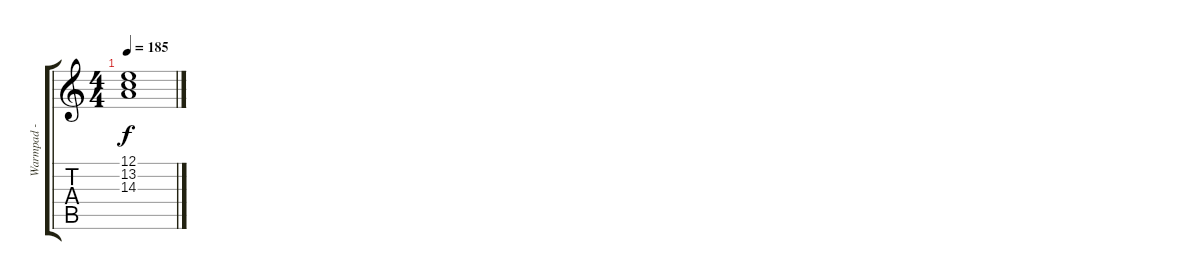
\track ("Warmpad -" "Warmpad -") {instrument pad2warm}
\staff {score tabs}
\tuning (E4 B3 G3 D3 A2 E2) {hide}
\ts (4 4)
\tempo 185
\clef g2
\ks c
(12.1{t} 13.2{t} 14.3{t}).1{dy f}
